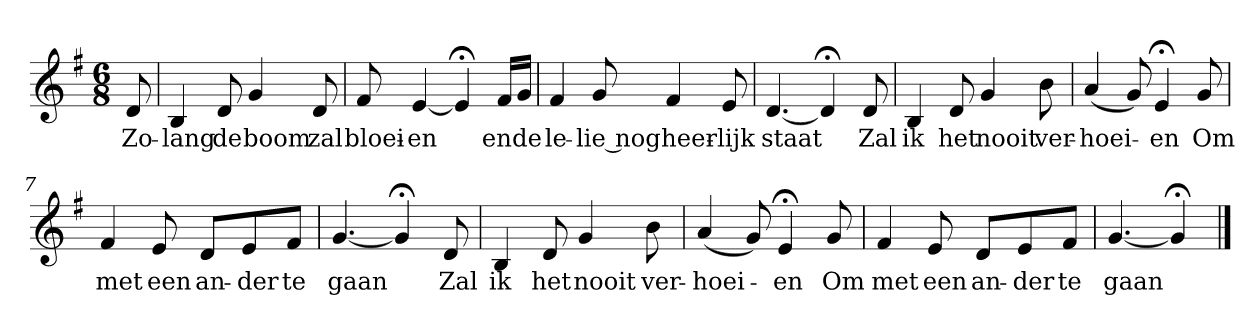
**kern	**text
*part1	*part1
*staff1	*staff1
*k[f#]	*
*G:	*
*M6/8	*
*MM120	*
=	=
8d	Zo-
=1	=1
4B	-lang
8d	de
4g	boom
8d	zal
=2	=2
8f#	bloei-
[4e	-en
4e;<]	.
16f#LL	en
16gJJ	de
=3	=3
4f#	le-
8g	-lie nog
4f#	heer-
8e	-lijk
=4	=4
[4.d	staat
4d;<]	.
8d	Zal
=5	=5
4B	ik
8d	het
4g	nooit
8b	ver-
=6	=6
(4a	-hoei-
8g)	.
4e;<	-en
8g	Om
=7	=7
4f#	met
8e	een
8dL	an-
8e	-der
8f#J	te
=8	=8
[4.g	gaan
4g;<]	.
8d	Zal
=9	=9
4B	ik
8d	het
4g	nooit
8b	ver-
=10	=10
(4a	-hoei-
8g)	.
4e;<	-en
8g	Om
=11	=11
4f#	met
8e	een
8dL	an-
8e	-der
8f#J	te
=12	=12
[4.g	gaan
4g;<]	.
==	==
*-	*-
